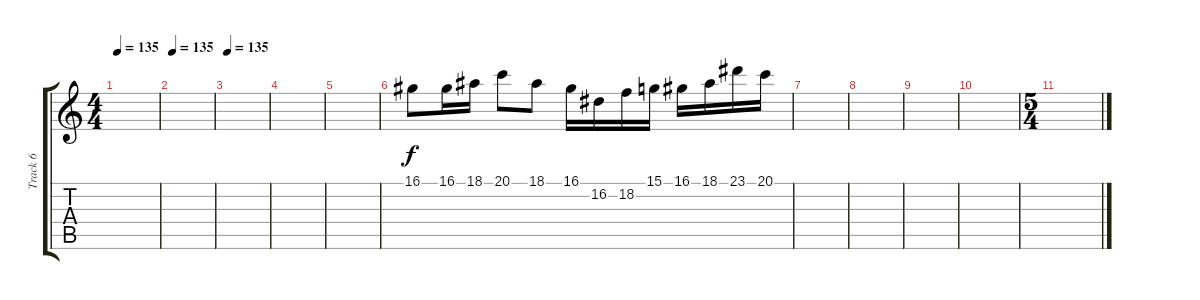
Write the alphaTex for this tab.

\track ("Track 6" "Track 6") {instrument piccolo}
\staff {score tabs}
\tuning (E4 B3 G3 D3 A2 E2) {hide}
\ts (4 4)
\tempo 135
\clef g2
\ks c
|
\tempo 135
|
\tempo 135
|
|
|
16.1.8 16.1.16 18.1.16 20.1.8 18.1.8 16.1.16 16.2.16 18.2.16 15.1.16 16.1.16 18.1.16 23.1.16 20.1.16 |
|
|
|
|
\ts (5 4)
